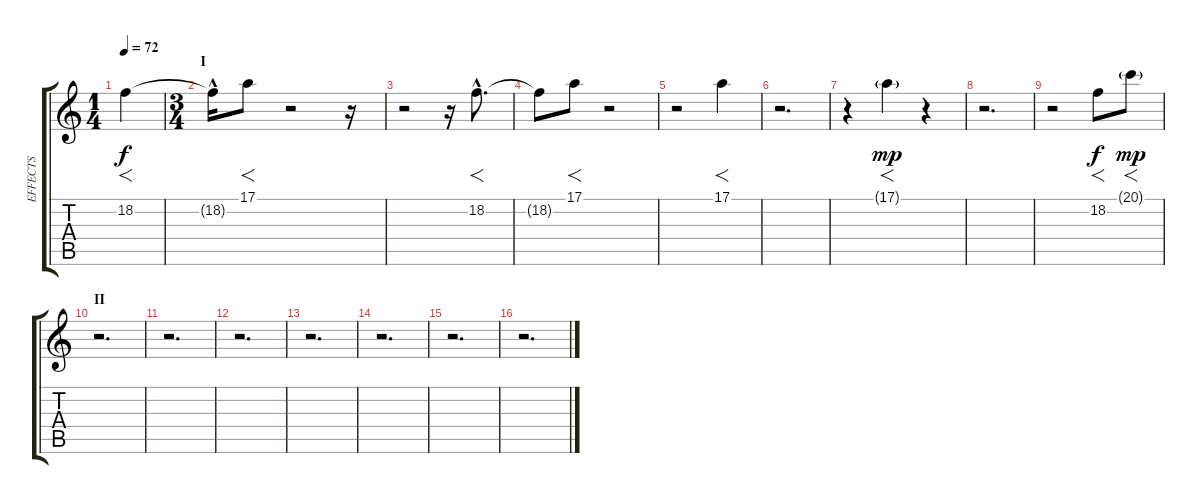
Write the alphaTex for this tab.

\track ("EFFECTS" "EFFECTS") {instrument recorder}
\staff {score tabs}
\tuning (E4 B3 G3 D3 A2 D2) {hide}
\ts (1 4)
\tempo 72
\clef g2
\ks c
18.2.4{f dy f instrument recorder} |
\ts (3 4)
\section ("" "I")
18.2{hac t}.16 17.1.8{f} r.2 r.16 |
r.2 r.16 18.2{hac}.8{f d} |
18.2{t}.8 17.1.8{f} r.2 |
r.2 17.1.4{f} |
r.2{d} |
r.4 17.1{g}.4{f dy mp} r.4 |
r.2{d} |
r.2 18.2.8{f dy f} 20.1{g}.8{f dy mp} |
\section ("" "II")
r.2{d} |
r.2{d} |
r.2{d} |
r.2{d} |
r.2{d} |
r.2{d} |
r.2{d}
